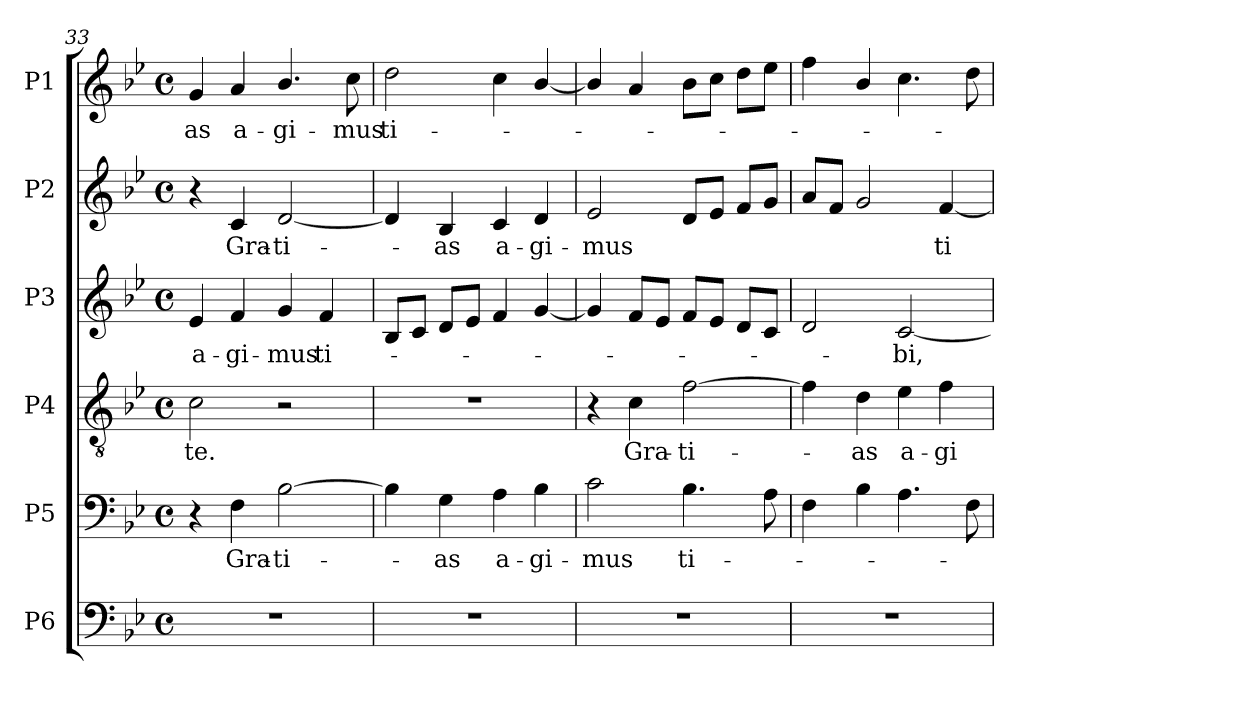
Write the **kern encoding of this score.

**kern	**kern	**text	**kern	**text	**kern	**text	**kern	**text	**kern	**text
*part6	*part5	*part5	*part4	*part4	*part3	*part3	*part2	*part2	*part1	*part1
*staff6	*staff5	*staff5	*staff4	*staff4	*staff3	*staff3	*staff2	*staff2	*staff1	*staff1
*I"P6	*I"P5	*	*I"P4	*	*I"P3	*	*I"P2	*	*I"P1	*
!!LO:PB:g=z
*clefF4	*clefF4	*	*clefGv2	*	*clefG2	*	*clefG2	*	*clefG2	*
*	*	*	*ITrd7c12	*	*	*	*	*	*	*
*k[b-e-]	*k[b-e-]	*	*k[b-e-]	*	*k[b-e-]	*	*k[b-e-]	*	*k[b-e-]	*
*B-:	*B-:	*	*B-:	*	*B-:	*	*B-:	*	*B-:	*
*M4/4	*M4/4	*	*M4/4	*	*M4/4	*	*M4/4	*	*M4/4	*
*met(c)	*met(c)	*	*met(c)	*	*met(c)	*	*met(c)	*	*met(c)	*
=33	=33	=33	=33	=33	=33	=33	=33	=33	=33	=33
!	!	!	!	!LO:LY:b:color=#000000	!	!	!	!	!	!
!	!	!	!	!	!	!LO:LY:b:color=#000000	!	!	!	!
!	!	!	!	!	!	!	!	!	!	!LO:LY:b:color=#000000
1r	4r	.	2Ci\	te.	4e-i/	a-	4r	.	4gi/	-as
!	!	!LO:LY:b:color=#000000	!	!	!	!	!	!	!	!
!	!	!	!	!	!	!LO:LY:b:color=#000000	!	!	!	!
!	!	!	!	!	!	!	!	!LO:LY:b:color=#000000	!	!
!	!	!	!	!	!	!	!	!	!	!LO:LY:b:color=#000000
.	4Fi\	Gra-	.	.	4fi/	-gi-	4ci/	Gra-	4ai/	a-
!	!	!LO:LY:b:color=#000000	!	!	!	!	!	!	!	!
!	!	!	!	!	!	!LO:LY:b:color=#000000	!	!	!	!
!	!	!	!	!	!	!	!	!LO:LY:b:color=#000000	!	!
!	!	!	!	!	!	!	!	!	!	!LO:LY:b:color=#000000
.	[2B-i\	-ti-	2r	.	4gi/	-mus	[2di/	-ti-	4.b-i/	-gi-
!	!	!	!	!	!	!LO:LY:b:color=#000000	!	!	!	!
.	.	.	.	.	4fi/	ti-	.	.	.	.
!	!	!	!	!	!	!	!	!	!	!LO:LY:b:color=#000000
.	.	.	.	.	.	.	.	.	8cci\	-mus
=34	=34	=34	=34	=34	=34	=34	=34	=34	=34	=34
!	!	!	!	!	!	!	!	!	!	!LO:LY:b:color=#000000
1r	4B-i\]	.	1r	.	8B-i/L	.	4di/]	.	2ddi\	ti-
.	.	.	.	.	8ci/J	.	.	.	.	.
!	!	!LO:LY:b:color=#000000	!	!	!	!	!	!	!	!
!	!	!	!	!	!	!	!	!LO:LY:b:color=#000000	!	!
.	4Gi\	-as	.	.	8di/L	.	4B-i/	-as	.	.
.	.	.	.	.	8e-i/J	.	.	.	.	.
!	!	!LO:LY:b:color=#000000	!	!	!	!	!	!	!	!
!	!	!	!	!	!	!	!	!LO:LY:b:color=#000000	!	!
.	4Ai\	a-	.	.	4fi/	.	4ci/	a-	4cci\	.
!	!	!LO:LY:b:color=#000000	!	!	!	!	!	!	!	!
!	!	!	!	!	!	!	!	!LO:LY:b:color=#000000	!	!
.	4B-i\	-gi-	.	.	[4gi/	.	4di/	-gi-	[4b-i/	.
=35	=35	=35	=35	=35	=35	=35	=35	=35	=35	=35
!	!	!LO:LY:b:color=#000000	!	!	!	!	!	!	!	!
!	!	!	!	!	!	!	!	!LO:LY:b:color=#000000	!	!
1r	2ci\	-mus	4r	.	4gi/]	.	2e-i/	-mus	4b-i/]	.
!	!	!	!	!LO:LY:b:color=#000000	!	!	!	!	!	!
.	.	.	4Ci\	Gra-	8fi/L	.	.	.	4ai/	.
.	.	.	.	.	8e-i/J	.	.	.	.	.
!	!	!LO:LY:b:color=#000000	!	!	!	!	!	!	!	!
!	!	!	!	!LO:LY:b:color=#000000	!	!	!	!	!	!
.	4.B-i\	ti-	[2Fi\	-ti-	8fi/L	.	8di/L	.	8b-i\L	.
.	.	.	.	.	8e-i/J	.	8e-i/J	.	8cci\J	.
.	.	.	.	.	8di/L	.	8fi/L	.	8ddi\L	.
.	8Ai\	.	.	.	8ci/J	.	8gi/J	.	8ee-i\J	.
=36	=36	=36	=36	=36	=36	=36	=36	=36	=36	=36
1r	4Fi\	.	4Fi\]	.	2di/	.	8ai/L	.	4ffi\	.
.	.	.	.	.	.	.	8fi/J	.	.	.
!	!	!	!	!LO:LY:b:color=#000000	!	!	!	!	!	!
.	4B-i\	.	4Di\	-as	.	.	2gi/	.	4b-i/	.
!	!	!	!	!LO:LY:b:color=#000000	!	!	!	!	!	!
!	!	!	!	!	!	!LO:LY:b:color=#000000	!	!	!	!
.	4.Ai\	.	4E-i\	a-	[2ci/	-bi,	.	.	4.cci\	.
!	!	!	!	!LO:LY:b:color=#000000	!	!	!	!	!	!
!	!	!	!	!	!	!	!	!LO:LY:b:color=#000000	!	!
.	.	.	4Fi\	-gi-	.	.	[4fi/	ti-	.	.
.	8Fi\	.	.	.	.	.	.	.	8ddi\	.
=	=	=	=	=	=	=	=	=	=	=
*-	*-	*-	*-	*-	*-	*-	*-	*-	*-	*-
